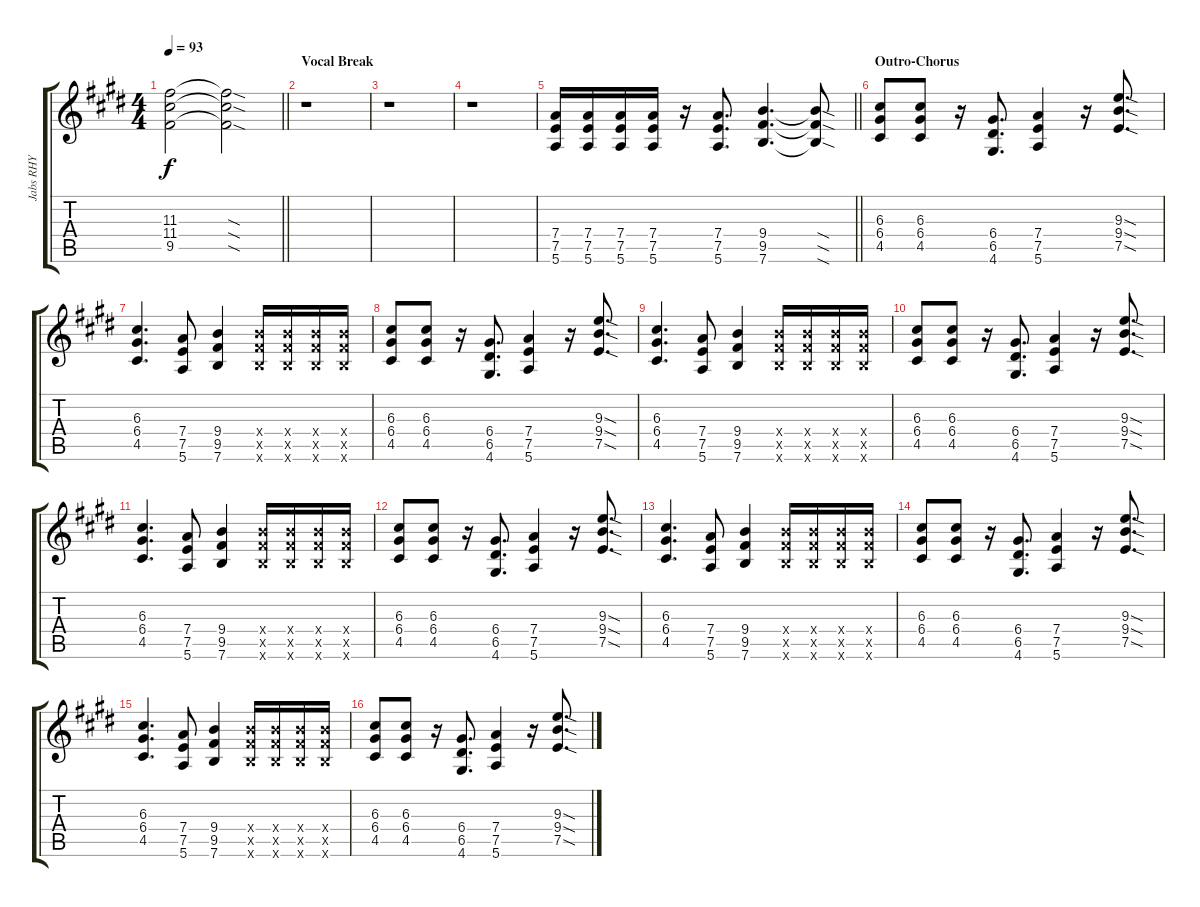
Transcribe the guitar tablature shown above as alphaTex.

\track ("Jabs RHY" "Jabs RHY") {instrument distortionguitar}
\staff {score tabs}
\tuning (E4 B3 G3 D3 A2 E2) {hide}
\ts (4 4)
\tempo 93
\clef g2
\barLineRight lightlight
\ks e
(11.3 11.4 9.5).2{dy f} (11.3{sod t} 11.4{sod t} 9.5{sod t}).2 |
\section ("" "Vocal Break")
r.1 |
r.1 |
r.1 |
\barLineRight lightlight
(7.4 7.5 5.6).16 (7.4 7.5 5.6).16 (7.4 7.5 5.6).16 (7.4 7.5 5.6).16 r.16 (7.4 7.5 5.6).8{d} (9.4 9.5 7.6).4{d} (9.4{sod t} 9.5{sod t} 7.6{sod t}).8 |
\section ("" "Outro-Chorus")
(6.3 6.4 4.5).8 (6.3 6.4 4.5).8 r.16 (6.4 6.5 4.6).8{d} (7.4 7.5 5.6).4 r.16 (9.3{sod} 9.4{sod} 7.5{sod}).8{d} |
(6.3 6.4 4.5).4{d} (7.4 7.5 5.6).8 (9.4 9.5 7.6).4 (9.4{x} 9.5{x} 7.6{x}).16 (9.4{x} 9.5{x} 7.6{x}).16 (9.4{x} 9.5{x} 7.6{x}).16 (9.4{x} 9.5{x} 7.6{x}).16 |
(6.3 6.4 4.5).8 (6.3 6.4 4.5).8 r.16 (6.4 6.5 4.6).8{d} (7.4 7.5 5.6).4 r.16 (9.3{sod} 9.4{sod} 7.5{sod}).8{d} |
(6.3 6.4 4.5).4{d} (7.4 7.5 5.6).8 (9.4 9.5 7.6).4 (9.4{x} 9.5{x} 7.6{x}).16 (9.4{x} 9.5{x} 7.6{x}).16 (9.4{x} 9.5{x} 7.6{x}).16 (9.4{x} 9.5{x} 7.6{x}).16 |
(6.3 6.4 4.5).8 (6.3 6.4 4.5).8 r.16 (6.4 6.5 4.6).8{d} (7.4 7.5 5.6).4 r.16 (9.3{sod} 9.4{sod} 7.5{sod}).8{d} |
(6.3 6.4 4.5).4{d} (7.4 7.5 5.6).8 (9.4 9.5 7.6).4 (9.4{x} 9.5{x} 7.6{x}).16 (9.4{x} 9.5{x} 7.6{x}).16 (9.4{x} 9.5{x} 7.6{x}).16 (9.4{x} 9.5{x} 7.6{x}).16 |
(6.3 6.4 4.5).8 (6.3 6.4 4.5).8 r.16 (6.4 6.5 4.6).8{d} (7.4 7.5 5.6).4 r.16 (9.3{sod} 9.4{sod} 7.5{sod}).8{d} |
(6.3 6.4 4.5).4{d} (7.4 7.5 5.6).8 (9.4 9.5 7.6).4 (9.4{x} 9.5{x} 7.6{x}).16 (9.4{x} 9.5{x} 7.6{x}).16 (9.4{x} 9.5{x} 7.6{x}).16 (9.4{x} 9.5{x} 7.6{x}).16 |
(6.3 6.4 4.5).8 (6.3 6.4 4.5).8 r.16 (6.4 6.5 4.6).8{d} (7.4 7.5 5.6).4 r.16 (9.3{sod} 9.4{sod} 7.5{sod}).8{d} |
(6.3 6.4 4.5).4{d} (7.4 7.5 5.6).8 (9.4 9.5 7.6).4 (9.4{x} 9.5{x} 7.6{x}).16 (9.4{x} 9.5{x} 7.6{x}).16 (9.4{x} 9.5{x} 7.6{x}).16 (9.4{x} 9.5{x} 7.6{x}).16 |
(6.3 6.4 4.5).8{volume 8} (6.3 6.4 4.5).8 r.16 (6.4 6.5 4.6).8{d} (7.4 7.5 5.6).4 r.16 (9.3{sod} 9.4{sod} 7.5{sod}).8{d}
